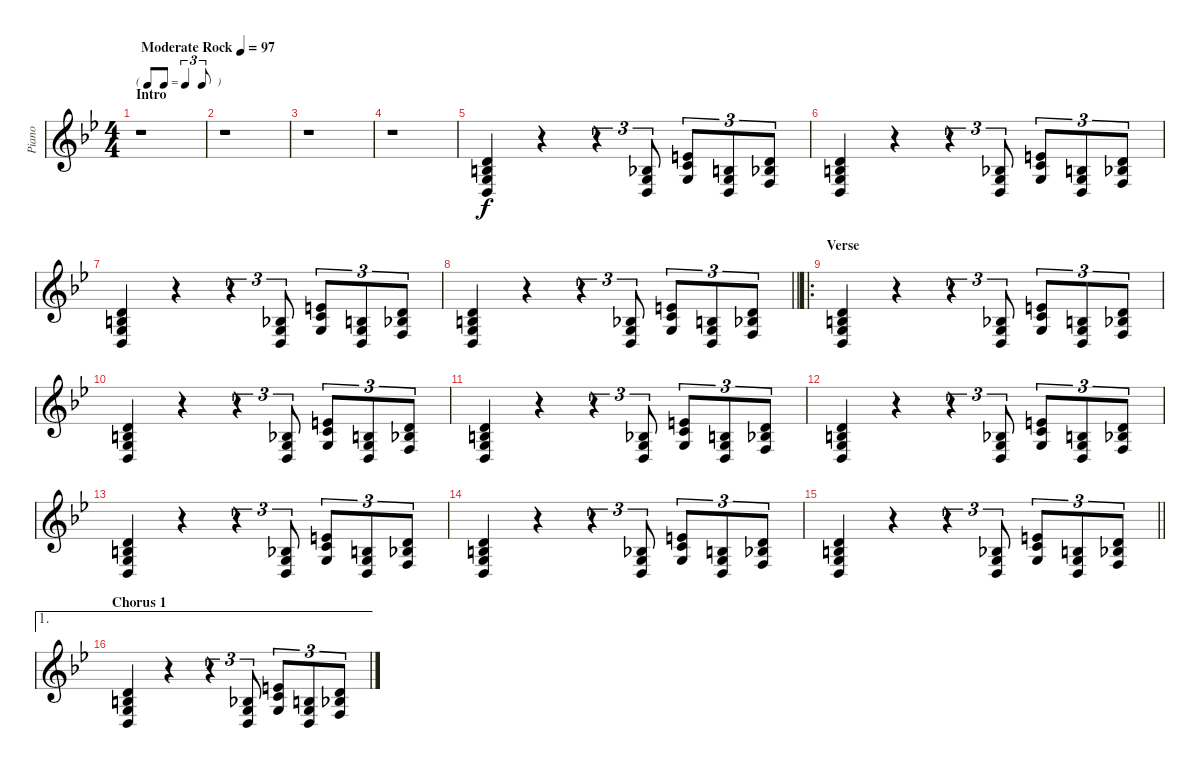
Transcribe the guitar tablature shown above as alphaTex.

\track ("Piano" "Piano") {instrument electricgrandpiano}
\staff {score}
\tuning (E4 B3 G3 D3 A2 E2) {hide}
\ts (4 4)
\tf triplet8th
\section ("" "Intro")
\tempo (97 "Moderate Rock")
\clef g2
\ks bb
r.1{dy f instrument electricgrandpiano} |
r.1 |
r.1 |
r.1 |
(3.2 0.3 0.4 14.5).4 r.4 r.4{tu (3 2)} (0.3 0.4 13.5).8{tu (3 2)} (1.2 0.3 14.4).8{tu (3 2)} (4.3 5.4 5.5).8{tu (3 2)} (3.2 3.3 3.4).8{tu (3 2)} |
(3.2 0.3 0.4 14.5).4 r.4 r.4{tu (3 2)} (0.3 0.4 13.5).8{tu (3 2)} (1.2 0.3 14.4).8{tu (3 2)} (4.3 5.4 5.5).8{tu (3 2)} (3.2 3.3 3.4).8{tu (3 2)} |
(3.2 0.3 0.4 14.5).4 r.4 r.4{tu (3 2)} (0.3 0.4 13.5).8{tu (3 2)} (1.2 0.3 14.4).8{tu (3 2)} (4.3 5.4 5.5).8{tu (3 2)} (3.2 3.3 3.4).8{tu (3 2)} |
\barLineRight lightlight
(3.2 0.3 0.4 14.5).4 r.4 r.4{tu (3 2)} (0.3 0.4 13.5).8{tu (3 2)} (1.2 0.3 14.4).8{tu (3 2)} (4.3 5.4 5.5).8{tu (3 2)} (3.2 3.3 3.4).8{tu (3 2)} |
\ro
\section ("" "Verse")
(3.2 0.3 0.4 14.5).4{volume 6} r.4 r.4{tu (3 2)} (0.3 0.4 13.5).8{tu (3 2)} (1.2 0.3 14.4).8{tu (3 2)} (4.3 5.4 5.5).8{tu (3 2)} (3.2 3.3 3.4).8{tu (3 2)} |
(3.2 0.3 0.4 14.5).4 r.4 r.4{tu (3 2)} (0.3 0.4 13.5).8{tu (3 2)} (1.2 0.3 14.4).8{tu (3 2)} (4.3 5.4 5.5).8{tu (3 2)} (3.2 3.3 3.4).8{tu (3 2)} |
(3.2 0.3 0.4 14.5).4 r.4 r.4{tu (3 2)} (0.3 0.4 13.5).8{tu (3 2)} (1.2 0.3 14.4).8{tu (3 2)} (4.3 5.4 5.5).8{tu (3 2)} (3.2 3.3 3.4).8{tu (3 2)} |
(3.2 0.3 0.4 14.5).4 r.4 r.4{tu (3 2)} (0.3 0.4 13.5).8{tu (3 2)} (1.2 0.3 14.4).8{tu (3 2)} (4.3 5.4 5.5).8{tu (3 2)} (3.2 3.3 3.4).8{tu (3 2)} |
(3.2 0.3 0.4 14.5).4 r.4 r.4{tu (3 2)} (0.3 0.4 13.5).8{tu (3 2)} (1.2 0.3 14.4).8{tu (3 2)} (4.3 5.4 5.5).8{tu (3 2)} (3.2 3.3 3.4).8{tu (3 2)} |
(3.2 0.3 0.4 14.5).4 r.4 r.4{tu (3 2)} (0.3 0.4 13.5).8{tu (3 2)} (1.2 0.3 14.4).8{tu (3 2)} (4.3 5.4 5.5).8{tu (3 2)} (3.2 3.3 3.4).8{tu (3 2)} |
\barLineRight lightlight
(3.2 0.3 0.4 14.5).4 r.4 r.4{tu (3 2)} (0.3 0.4 13.5).8{tu (3 2)} (1.2 0.3 14.4).8{tu (3 2)} (4.3 5.4 5.5).8{tu (3 2)} (3.2 3.3 3.4).8{tu (3 2)} |
\ae 1
\section ("" "Chorus 1")
(3.2 0.3 0.4 14.5).4 r.4 r.4{tu (3 2)} (0.3 0.4 13.5).8{tu (3 2)} (1.2 0.3 14.4).8{tu (3 2)} (4.3 5.4 5.5).8{tu (3 2)} (3.2 3.3 3.4).8{tu (3 2)}
